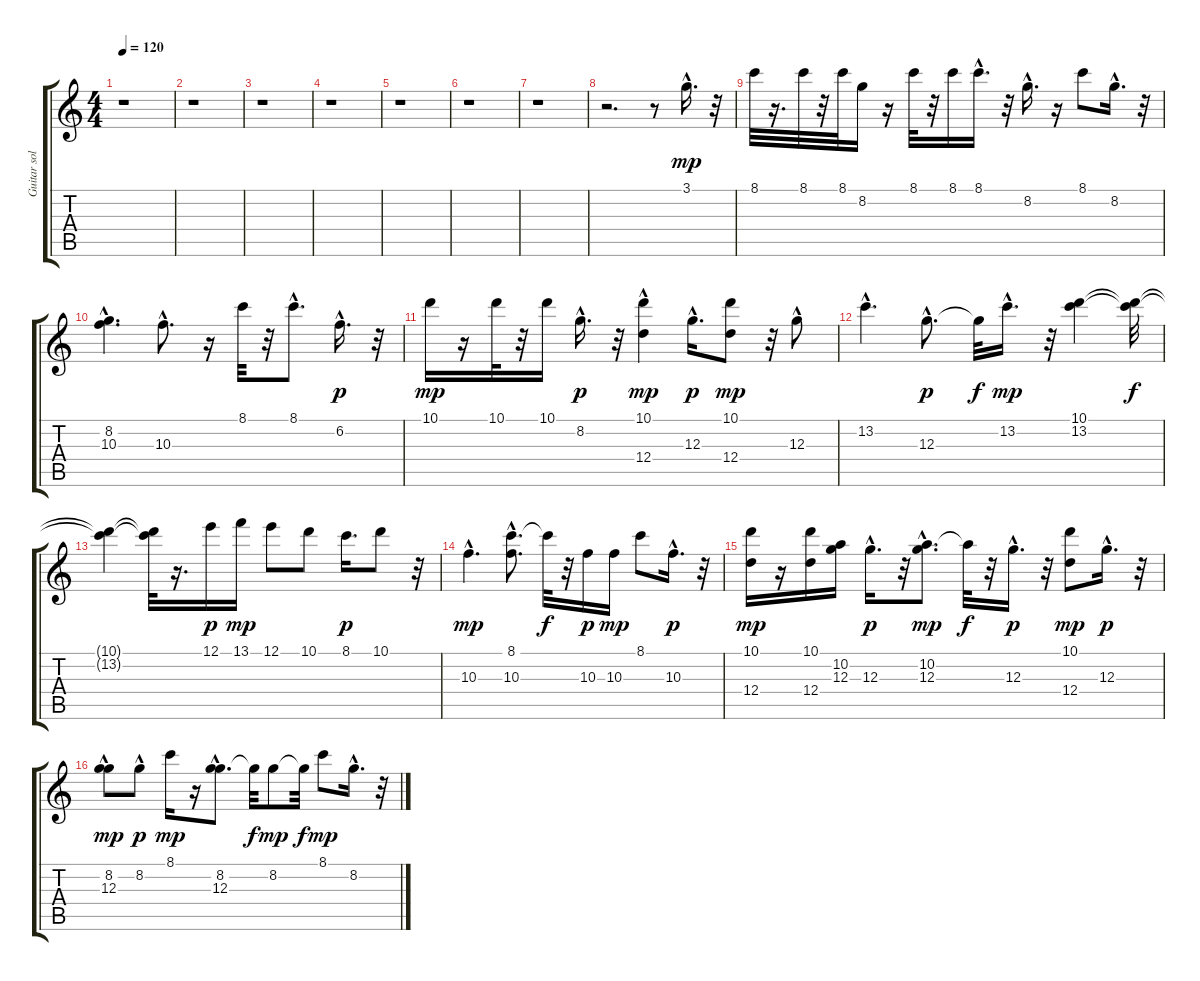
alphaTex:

\track ("Guitar solo 2" "Guitar sol") {instrument overdrivenguitar}
\staff {score tabs}
\tuning (E4 B3 G3 D3 A2 E2) {hide}
\ts (4 4)
\tempo 120
\clef g2
\ks c
r.1{dy f} |
r.1 |
r.1 |
r.1 |
r.1 |
r.1 |
r.1 |
r.2{d} r.8 3.1{hac}.16{d dy mp} r.32 |
8.1.32 r.16{d} 8.1.32 r.32 8.1.32 8.2.16 r.16 8.1.32 r.32 8.1.16 8.1{hac}.16{d} r.32 8.2{hac}.16{d} r.16 8.1.8 8.2{hac}.16{d} r.32 |
(8.2{hac} 10.3).4{d} 10.3{hac}.8{d} r.16 8.1.32 r.32 8.1{hac}.8{d} 6.2{hac}.16{d dy p} r.32 |
10.1.16{dy mp} r.16 10.1.32 r.32 10.1.16 8.2{hac}.16{d dy p} r.32 (10.1 12.4{hac}).4{dy mp} 12.3{hac}.16{d dy p} (10.1 12.4).8{dy mp} r.32 12.3{hac}.8 |
13.2{hac}.4{d} 12.3{hac}.8{d dy p} 12.3{t}.32{dy f} 13.2{hac}.16{d dy mp} r.32 (10.1 13.2).4 (10.1{t} 13.2{t}).32{dy f} |
(10.1{t} 13.2{t}).4 (10.1{t} 13.2{t}).32 r.16{d} 12.1.16{dy p} 13.1.16{dy mp} 12.1.8 10.1.8 8.1.16{d dy p} 10.1.8 r.32 |
10.3{hac}.4{d dy mp} (8.1{hac} 10.3{hac}).8{d} 8.1{t}.32{dy f} r.32 10.3.16{dy p} 10.3.16{dy mp} 8.1.8 10.3{hac}.16{d dy p} r.32 |
(10.1 12.4).16{dy mp} r.16 (10.1 12.4).16 (10.2 12.3).16 12.3{hac}.16{d dy p} r.32 (10.2{hac} 12.3{hac}).8{d dy mp} 10.2{t}.32{dy f} r.32 12.3{hac}.16{d dy p} r.32 (10.1 12.4).8{dy mp} 12.3{hac}.16{d dy p} r.32 |
(8.2{hac} 12.3).8{dy mp} 8.2{hac}.8{dy p} 8.1.16{dy mp} r.16 (8.2{hac} 12.3{hac}).8{d} 12.3{t}.32{dy f} 8.2.8{dy mp} 8.2{t}.32{dy f} 8.1.8{dy mp} 8.2{hac}.16{d} r.32
